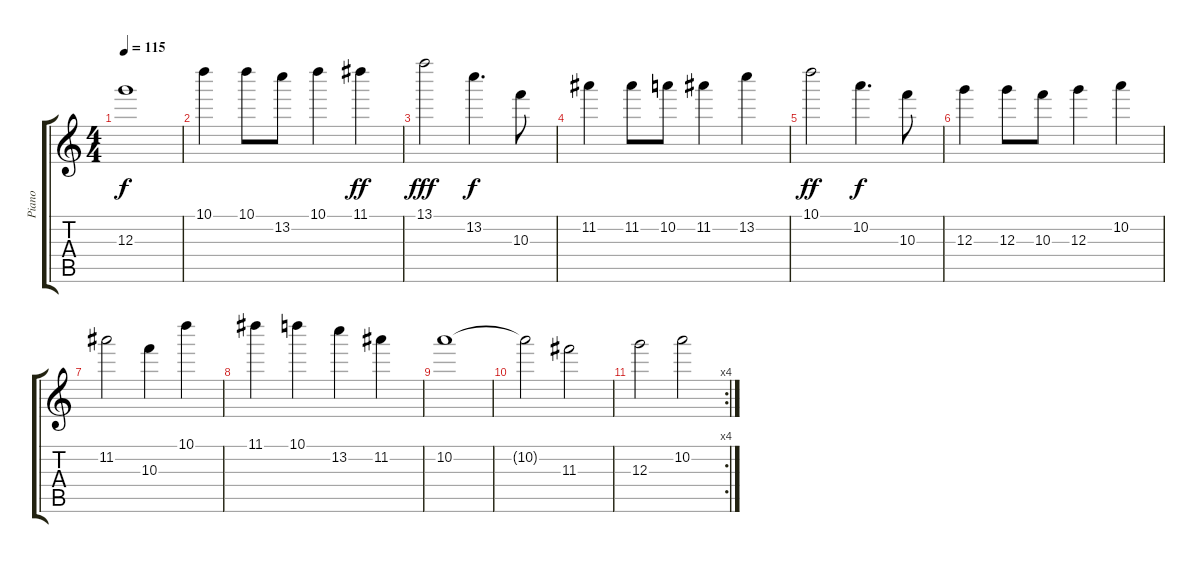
\track ("Piano" "Piano") {instrument brightacousticpiano}
\staff {score tabs}
\tuning (E6 B5 G5 D5 A4 E4) {hide}
\ts (4 4)
\tempo 115
\clef g2
\ks c
12.3.1{dy f} |
10.1.4 10.1.8 13.2.8 10.1.4 11.1.4{dy ff} |
13.1.2{dy fff} 13.2.4{d dy f} 10.3.8 |
11.2.4 11.2.8 10.2.8 11.2.4 13.2.4 |
10.1.2{dy ff} 10.2.4{d dy f} 10.3.8 |
12.3.4 12.3.8 10.3.8 12.3.4 10.2.4 |
11.2.2 10.3.4 10.1.4 |
11.1.4 10.1.4 13.2.4 11.2.4 |
10.2.1 |
10.2{t}.2 11.3.2 |
\rc 4
12.3.2 10.2.2
